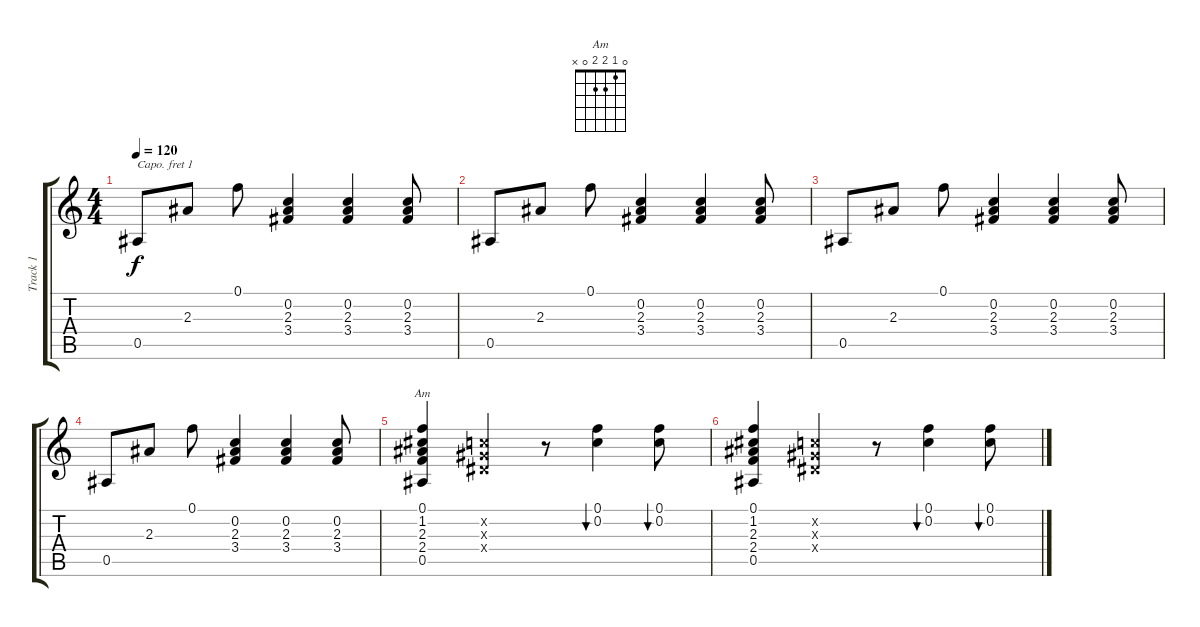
\track ("Track 1" "Track 1") {instrument acousticguitarnylon}
\staff {score tabs}
\capo 1
\tuning (E4 B3 G3 D3 A2 E2) {hide}
\chord ("Am" 0 1 2 2 0 x)
\ts (4 4)
\tempo 120
\clef g2
\ks c
0.5.8{dy f} 2.3.8 0.1.8 (0.2 2.3 3.4).4 (0.2 2.3 3.4).4 (0.2 2.3 3.4).8 |
0.5.8 2.3.8 0.1.8 (0.2 2.3 3.4).4 (0.2 2.3 3.4).4 (0.2 2.3 3.4).8 |
0.5.8 2.3.8 0.1.8 (0.2 2.3 3.4).4 (0.2 2.3 3.4).4 (0.2 2.3 3.4).8 |
0.5.8 2.3.8 0.1.8 (0.2 2.3 3.4).4 (0.2 2.3 3.4).4 (0.2 2.3 3.4).8 |
(0.1 1.2 2.3 2.4 0.5).4{ch "Am"} (0.2{x} 0.3{x} 0.4{x}).4 r.8 (0.1 0.2).4{bu 60} (0.1 0.2).8{bu 60} |
(0.1 1.2 2.3 2.4 0.5).4 (0.2{x} 0.3{x} 0.4{x}).4 r.8 (0.1 0.2).4{bu 60} (0.1 0.2).8{bu 60}
